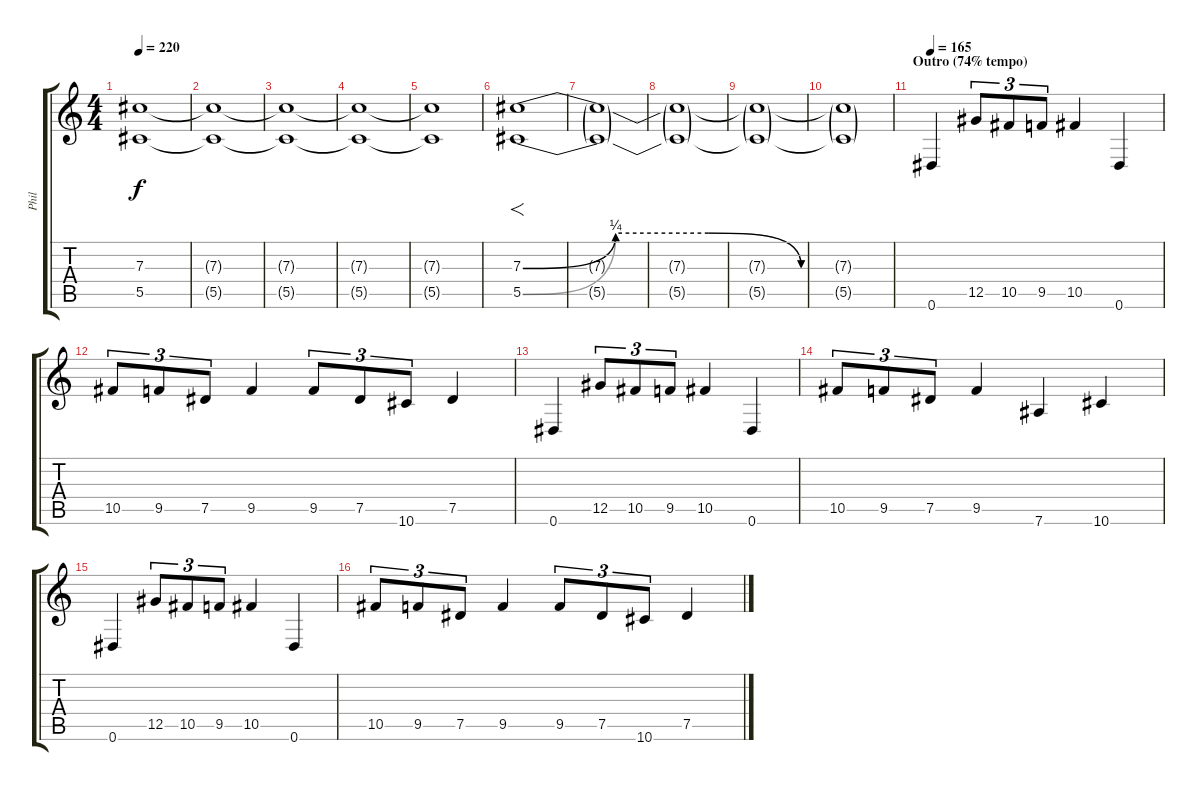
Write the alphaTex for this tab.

\track ("Phil" "Phil") {instrument distortionguitar}
\staff {score tabs}
\tuning (Eb4 Bb3 Gb3 Db3 Ab2 Eb2) {hide}
\ts (4 4)
\tempo 220
\clef g2
\ks c
(7.3{t} 5.5{t}).1{dy f} |
(7.3{t} 5.5{t}).1 |
(7.3{t} 5.5{t}).1 |
(7.3{t} 5.5{t}).1 |
(7.3{t} 5.5{t}).1 |
(7.3{be (custom 0 0 15 1 30 1 45 0 60 0)} 5.5{be (custom 0 0 15 1 30 1 45 0 60 0)}).1{f} |
(7.3{t} 5.5{t}).1 |
(7.3{t} 5.5{t}).1 |
(7.3{t} 5.5{t}).1 |
(7.3{t} 5.5{t}).1 |
\section ("" "Outro (74% tempo)")
\tempo 165
0.6.4 12.5.8{tu (3 2)} 10.5.8{tu (3 2)} 9.5.8{tu (3 2)} 10.5.4 0.6.4 |
10.5.8{tu (3 2)} 9.5.8{tu (3 2)} 7.5.8{tu (3 2)} 9.5.4 9.5.8{tu (3 2)} 7.5.8{tu (3 2)} 10.6.8{tu (3 2)} 7.5.4 |
0.6.4 12.5.8{tu (3 2)} 10.5.8{tu (3 2)} 9.5.8{tu (3 2)} 10.5.4 0.6.4 |
10.5.8{tu (3 2)} 9.5.8{tu (3 2)} 7.5.8{tu (3 2)} 9.5.4 7.6.4 10.6.4 |
0.6.4 12.5.8{tu (3 2)} 10.5.8{tu (3 2)} 9.5.8{tu (3 2)} 10.5.4 0.6.4 |
10.5.8{tu (3 2)} 9.5.8{tu (3 2)} 7.5.8{tu (3 2)} 9.5.4 9.5.8{tu (3 2)} 7.5.8{tu (3 2)} 10.6.8{tu (3 2)} 7.5.4
